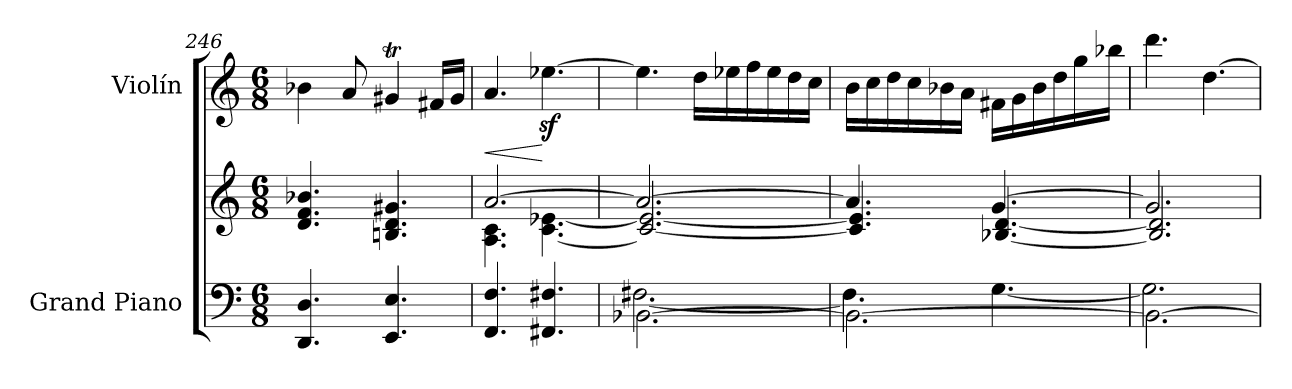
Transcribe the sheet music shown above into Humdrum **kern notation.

**kern	**kern	**kern	**dynam
*part2	*part2	*part1	*part1
*staff3	*staff2	*staff1	*staff1
*I"Grand Piano	*	*I"Violín	*
*I'Pno.	*	*I'Vln.	*
!!LO:LB:g=z
*clefF4	*clefG2	*clefG2	*
*k[]	*k[]	*k[]	*
*M6/8	*M6/8	*M6/8	*
=246	=246	=246	=246
4.DD/ 4.D/	4.d/ 4.f/ 4.b-X/	4b-X\	.
.	.	8a/	.
4.EE/ 4.E/	4.Bn/ 4.d/ 4.g#X/	4g#Xt/	.
.	.	16f#X/LL	.
.	.	16g#/JJ	.
=247	=247	=247	=247
*	*^	*	*
!	!	!	!	!LO:HP:b
4.FF/ 4.F/	[2.a/	4.A\ 4.c\	4.a/	<
4.FF#X/ 4.F#X/	.	[4.c\ [4.e-X\	[4.ee-Xz<\	[
=248	=248	=248	=248	=248
*^	*	*	*	*
[2.BB-X\	[2.F#X\	2.a/_	2.c/_ 2.e-/_	4.ee-\]	.
.	.	.	.	16dd\LL	.
.	.	.	.	16ee-X\	.
.	.	.	.	16ff\	.
.	.	.	.	16ee-\	.
.	.	.	.	16dd\	.
.	.	.	.	16cc\JJ	.
=249	=249	=249	=249	=249	=249
2.BB-\_	4.F#\]	4.a/]	4.c/] 4.e-/]	16b\LL	.
.	.	.	.	16cc\	.
.	.	.	.	16dd\	.
.	.	.	.	16cc\	.
.	.	.	.	16b-X\	.
.	.	.	.	16a\JJ	.
.	[4.G\	[4.g/	[4.B-X/ [4.d/	16f#X\LL	.
.	.	.	.	16g\	.
.	.	.	.	16b-\	.
.	.	.	.	16dd\	.
.	.	.	.	16gg\	.
.	.	.	.	16bb-X\JJ	.
=250	=250	=250	=250	=250	=250
2.BB-\_	2.G\]	2.g/]	2.B-/] 2.d/]	4.ddd\	.
.	.	.	.	[4.dd\	.
*v	*v	*	*	*	*
*	*v	*v	*	*
=	=	=	=
*-	*-	*-	*-
